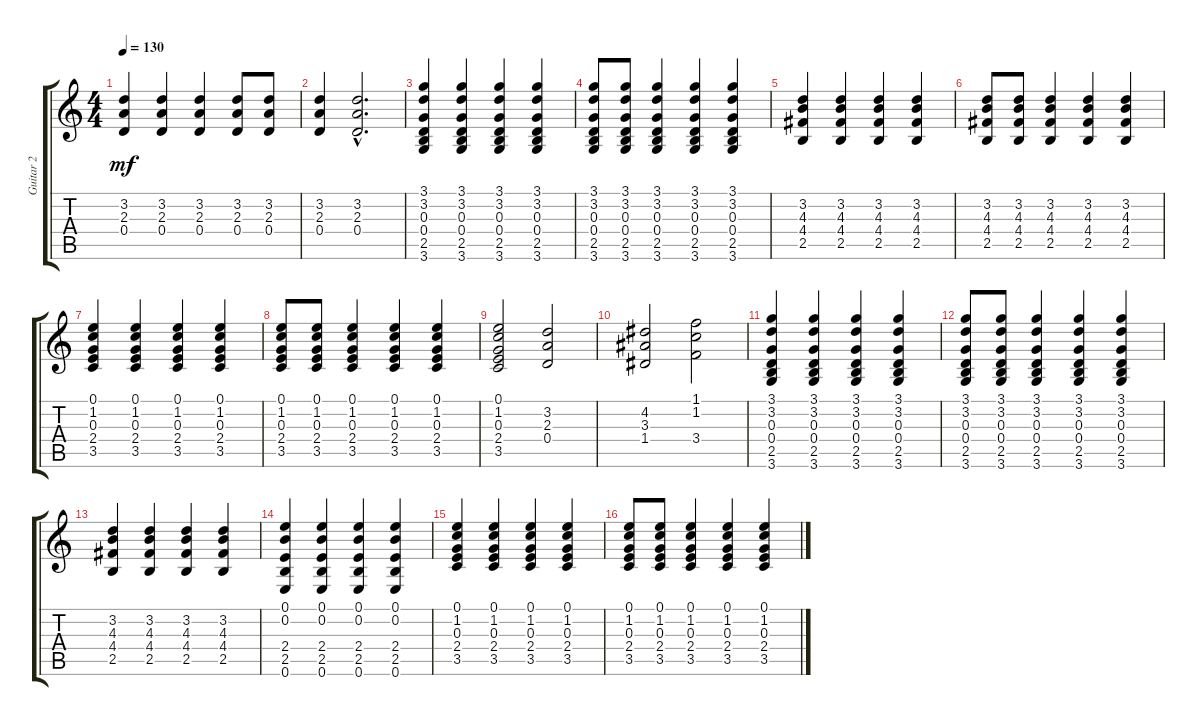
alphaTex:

\track ("Guitar 2" "Guitar 2") {instrument acousticguitarsteel}
\staff {score tabs}
\tuning (E4 B3 G3 D3 A2 E2) {hide}
\ts (4 4)
\tempo 130
\clef g2
\ks c
(3.2 2.3 0.4).4{dy mf} (3.2 2.3 0.4).4 (3.2 2.3 0.4).4 (3.2 2.3 0.4).8 (3.2 2.3 0.4).8 |
(3.2 2.3 0.4).4 (3.2{hac} 2.3{hac} 0.4{hac}).2{d} |
(3.1 3.2 0.3 0.4 2.5 3.6).4{instrument acousticguitarsteel} (3.1 3.2 0.3 0.4 2.5 3.6).4 (3.1 3.2 0.3 0.4 2.5 3.6).4 (3.1 3.2 0.3 0.4 2.5 3.6).4 |
(3.1 3.2 0.3 0.4 2.5 3.6).8 (3.1 3.2 0.3 0.4 2.5 3.6).8 (3.1 3.2 0.3 0.4 2.5 3.6).4 (3.1 3.2 0.3 0.4 2.5 3.6).4 (3.1 3.2 0.3 0.4 2.5 3.6).4 |
(3.2 4.3 4.4 2.5).4 (3.2 4.3 4.4 2.5).4 (3.2 4.3 4.4 2.5).4 (3.2 4.3 4.4 2.5).4 |
(3.2 4.3 4.4 2.5).8 (3.2 4.3 4.4 2.5).8 (3.2 4.3 4.4 2.5).4 (3.2 4.3 4.4 2.5).4 (3.2 4.3 4.4 2.5).4 |
(0.1 1.2 0.3 2.4 3.5).4 (0.1 1.2 0.3 2.4 3.5).4 (0.1 1.2 0.3 2.4 3.5).4 (0.1 1.2 0.3 2.4 3.5).4 |
(0.1 1.2 0.3 2.4 3.5).8 (0.1 1.2 0.3 2.4 3.5).8 (0.1 1.2 0.3 2.4 3.5).4 (0.1 1.2 0.3 2.4 3.5).4 (0.1 1.2 0.3 2.4 3.5).4 |
(0.1 1.2 0.3 2.4 3.5).2 (3.2 2.3 0.4).2 |
(4.2 3.3 1.4).2 (1.1 1.2 3.4).2 |
(3.1 3.2 0.3 0.4 2.5 3.6).4 (3.1 3.2 0.3 0.4 2.5 3.6).4 (3.1 3.2 0.3 0.4 2.5 3.6).4 (3.1 3.2 0.3 0.4 2.5 3.6).4 |
(3.1 3.2 0.3 0.4 2.5 3.6).8 (3.1 3.2 0.3 0.4 2.5 3.6).8 (3.1 3.2 0.3 0.4 2.5 3.6).4 (3.1 3.2 0.3 0.4 2.5 3.6).4 (3.1 3.2 0.3 0.4 2.5 3.6).4 |
(3.2 4.3 4.4 2.5).4 (3.2 4.3 4.4 2.5).4 (3.2 4.3 4.4 2.5).4 (3.2 4.3 4.4 2.5).4 |
(0.1 0.2 2.4 2.5 0.6).4 (0.1 0.2 2.4 2.5 0.6).4 (0.1 0.2 2.4 2.5 0.6).4 (0.1 0.2 2.4 2.5 0.6).4 |
(0.1 1.2 0.3 2.4 3.5).4 (0.1 1.2 0.3 2.4 3.5).4 (0.1 1.2 0.3 2.4 3.5).4 (0.1 1.2 0.3 2.4 3.5).4 |
(0.1 1.2 0.3 2.4 3.5).8 (0.1 1.2 0.3 2.4 3.5).8 (0.1 1.2 0.3 2.4 3.5).4 (0.1 1.2 0.3 2.4 3.5).4 (0.1 1.2 0.3 2.4 3.5).4
